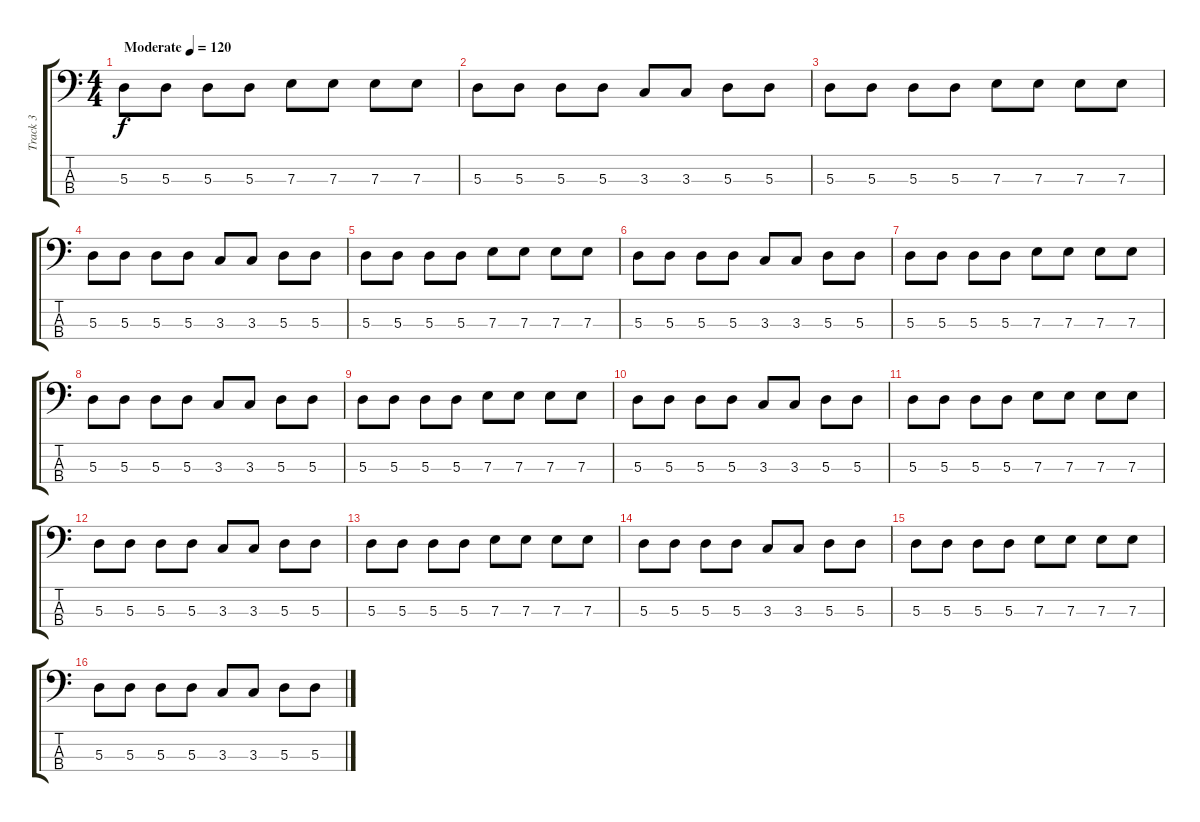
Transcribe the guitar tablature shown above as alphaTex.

\track ("Track 3" "Track 3") {instrument electricbassfinger}
\staff {score tabs}
\tuning (G2 D2 A1 E1) {hide}
\ts (4 4)
\tempo (120 "Moderate")
\clef f4
\ks aminor
5.3.8{dy f instrument electricbassfinger} 5.3.8 5.3.8 5.3.8 7.3.8 7.3.8 7.3.8 7.3.8 |
5.3.8 5.3.8 5.3.8 5.3.8 3.3.8 3.3.8 5.3.8 5.3.8 |
5.3.8 5.3.8 5.3.8 5.3.8 7.3.8 7.3.8 7.3.8 7.3.8 |
5.3.8 5.3.8 5.3.8 5.3.8 3.3.8 3.3.8 5.3.8 5.3.8 |
5.3.8 5.3.8 5.3.8 5.3.8 7.3.8 7.3.8 7.3.8 7.3.8 |
5.3.8 5.3.8 5.3.8 5.3.8 3.3.8 3.3.8 5.3.8 5.3.8 |
5.3.8 5.3.8 5.3.8 5.3.8 7.3.8 7.3.8 7.3.8 7.3.8 |
5.3.8 5.3.8 5.3.8 5.3.8 3.3.8 3.3.8 5.3.8 5.3.8 |
5.3.8 5.3.8 5.3.8 5.3.8 7.3.8 7.3.8 7.3.8 7.3.8 |
5.3.8 5.3.8 5.3.8 5.3.8 3.3.8 3.3.8 5.3.8 5.3.8 |
5.3.8 5.3.8 5.3.8 5.3.8 7.3.8 7.3.8 7.3.8 7.3.8 |
5.3.8 5.3.8 5.3.8 5.3.8 3.3.8 3.3.8 5.3.8 5.3.8 |
5.3.8 5.3.8 5.3.8 5.3.8 7.3.8 7.3.8 7.3.8 7.3.8 |
5.3.8 5.3.8 5.3.8 5.3.8 3.3.8 3.3.8 5.3.8 5.3.8 |
5.3.8 5.3.8 5.3.8 5.3.8 7.3.8 7.3.8 7.3.8 7.3.8 |
5.3.8 5.3.8 5.3.8 5.3.8 3.3.8 3.3.8 5.3.8 5.3.8
